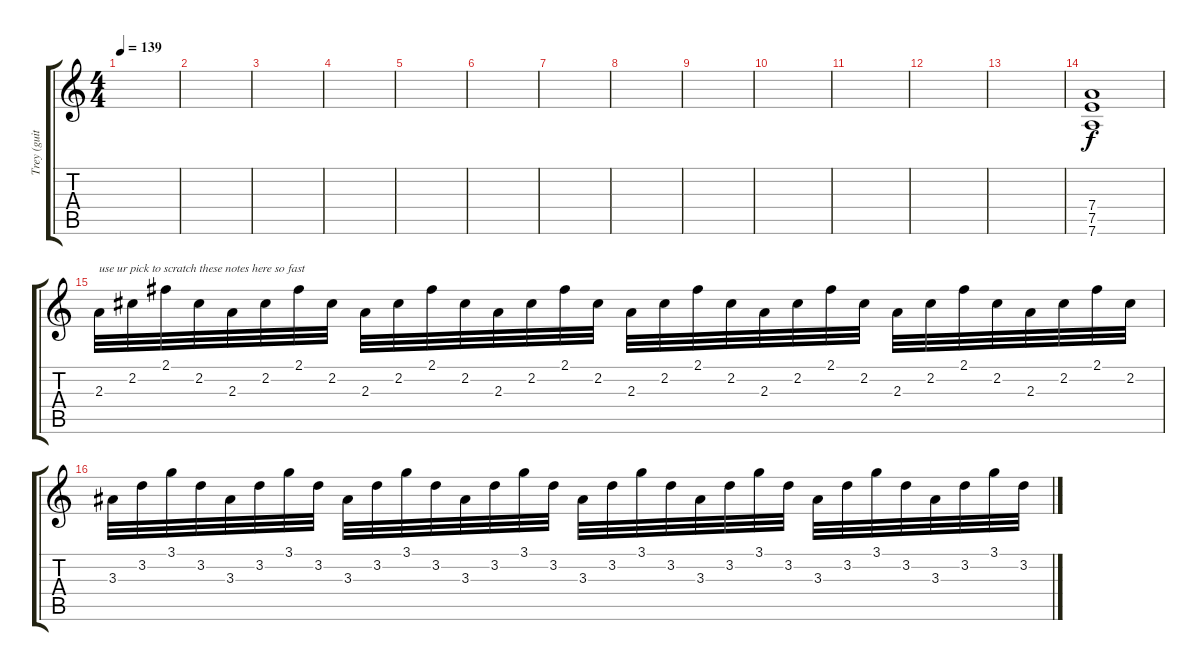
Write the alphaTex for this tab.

\track ("Trey (guitar) vocals" "Trey (guit") {instrument distortionguitar}
\staff {score tabs}
\tuning (E4 B3 G3 D3 A2 D2) {hide}
\ts (4 4)
\tempo 139
\clef g2
\ks c
|
|
|
|
|
|
|
|
|
|
|
|
|
(7.4 7.5 7.6).1 |
2.3.32{txt "use ur pick to scratch these notes here so fast"} 2.2.32 2.1.32 2.2.32 2.3.32 2.2.32 2.1.32 2.2.32 2.3.32 2.2.32 2.1.32 2.2.32 2.3.32 2.2.32 2.1.32 2.2.32 2.3.32 2.2.32 2.1.32 2.2.32 2.3.32 2.2.32 2.1.32 2.2.32 2.3.32 2.2.32 2.1.32 2.2.32 2.3.32 2.2.32 2.1.32 2.2.32 |
3.3.32 3.2.32 3.1.32 3.2.32 3.3.32 3.2.32 3.1.32 3.2.32 3.3.32 3.2.32 3.1.32 3.2.32 3.3.32 3.2.32 3.1.32 3.2.32 3.3.32 3.2.32 3.1.32 3.2.32 3.3.32 3.2.32 3.1.32 3.2.32 3.3.32 3.2.32 3.1.32 3.2.32 3.3.32 3.2.32 3.1.32 3.2.32
